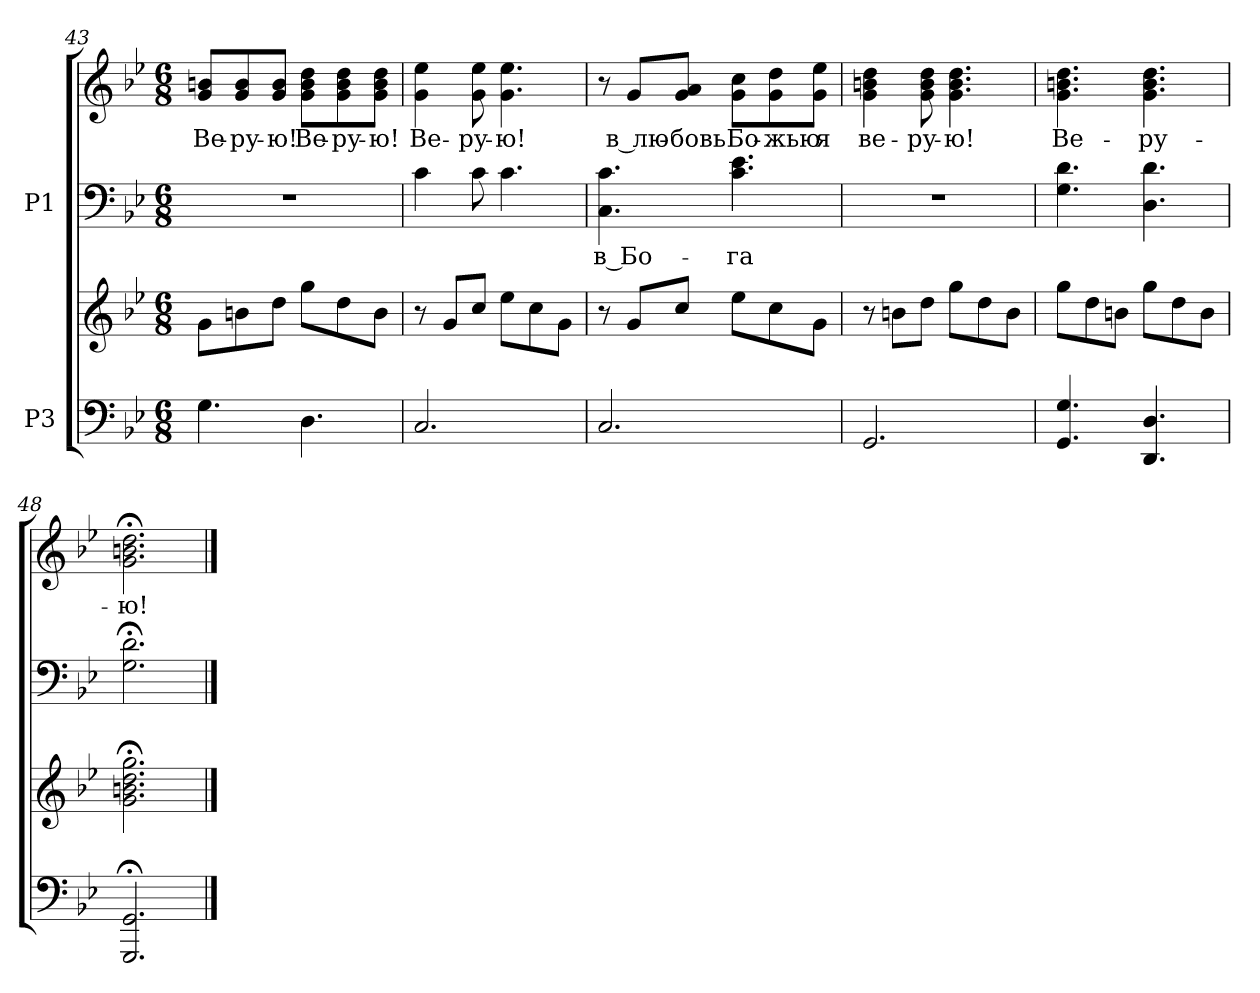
**kern	**kern	**kern	**text	**kern	**text
*part2	*part2	*part1	*part1	*part1	*part1
*staff4	*staff3	*staff2	*staff2	*staff1	*staff1
*I"P3	*	*I"P1	*	*	*
*clefF4	*clefG2	*clefF4	*	*clefG2	*
*k[b-e-]	*k[b-e-]	*k[b-e-]	*	*k[b-e-]	*
*g:	*g:	*g:	*	*g:	*
*M6/8	*M6/8	*M6/8	*	*M6/8	*
=43	=43	=43	=43	=43	=43
!	!	!LO:N:vis=1	!	!	!
!	!	!	!	!	!LO:LY:b:color=#000000
4.Gi\	8gi\L	2.r	.	8gi/ 8bni/L	Ве-
!	!	!	!	!	!LO:LY:b:color=#000000
.	8bni\	.	.	8gi/ 8bi/	-ру-
!	!	!	!	!	!LO:LY:b:color=#000000
.	8ddi\J	.	.	8gi/ 8bi/J	-ю!
!	!	!	!	!	!LO:LY:b:color=#000000
4.Di\	8ggi\L	.	.	8gi\ 8bi\ 8ddi\L	Ве-
!	!	!	!	!	!LO:LY:b:color=#000000
.	8ddi\	.	.	8gi\ 8bi\ 8ddi\	-ру-
!	!	!	!	!	!LO:LY:b:color=#000000
.	8bi\J	.	.	8gi\ 8bi\ 8ddi\J	-ю!
!!LO:LB:g=z
=44	=44	=44	=44	=44	=44
!	!	!	!	!	!LO:LY:b:color=#000000
2.Ci/	8r	4ci\	.	4gi\ 4ee-i	Ве-
.	8gi/L	.	.	.	.
!	!	!	!	!	!LO:LY:b:color=#000000
.	8cci/J	8ci\	.	8gi\ 8ee-i	-ру-
!	!	!	!	!	!LO:LY:b:color=#000000
.	8ee-i\L	4.ci\	.	4.gi\ 4.ee-i	-ю!
.	8cci\	.	.	.	.
.	8gi\J	.	.	.	.
=45	=45	=45	=45	=45	=45
!	!	!	!LO:LY:a:color=#000000	!	!
2.Ci/	8r	4.Ci\ 4.ci	в Бо-	8r	.
!	!	!	!	!	!LO:LY:b:color=#000000
.	8gi/L	.	.	8gi/L	в лю-
!	!	!	!	!	!LO:LY:b:color=#000000
.	8cci/J	.	.	8gi/ 8ai/J	-бовь
!	!	!	!LO:LY:a:color=#000000	!	!
!	!	!	!	!	!LO:LY:b:color=#000000
.	8ee-i\L	4.ci\ 4.e-i	-га	8gi\ 8cci\L	Бо-
!	!	!	!	!	!LO:LY:b:color=#000000
.	8cci\	.	.	8gi\ 8ddi\	-жью
!	!	!	!	!	!LO:LY:b:color=#000000
.	8gi\J	.	.	8gi\ 8ee-i\J	я
=46	=46	=46	=46	=46	=46
!	!	!LO:N:vis=1	!	!	!
!	!	!	!	!	!LO:LY:b:color=#000000
2.GGi/	8r	2.r	.	4gi\ 4bni 4ddi	ве-
.	8bni\L	.	.	.	.
!	!	!	!	!	!LO:LY:b:color=#000000
.	8ddi\J	.	.	8gi\ 8bi 8ddi	-ру-
!	!	!	!	!	!LO:LY:b:color=#000000
.	8ggi\L	.	.	4.gi\ 4.bi 4.ddi	-ю!
.	8ddi\	.	.	.	.
.	8bi\J	.	.	.	.
=47	=47	=47	=47	=47	=47
!	!	!	!	!	!LO:LY:b:color=#000000
4.GGi/ 4.Gi	8ggi\L	4.Gi\ 4.di	.	4.gi\ 4.bni 4.ddi	Ве-
.	8ddi\	.	.	.	.
.	8bni\J	.	.	.	.
!	!	!	!	!	!LO:LY:b:color=#000000
4.DDi/ 4.Di	8ggi\L	4.Di\ 4.di	.	4.gi\ 4.bi 4.ddi	-ру-
.	8ddi\	.	.	.	.
.	8bi\J	.	.	.	.
=48	=48	=48	=48	=48	=48
!	!	!	!	!	!LO:LY:b:color=#000000
2.GGGi/; 2.GGi;	2.gi\; 2.bni; 2.ddi; 2.ggi;	2.Gi\; 2.di;	.	2.gi\; 2.bni; 2.ddi;	-ю!
==	==	==	==	==	==
*-	*-	*-	*-	*-	*-
